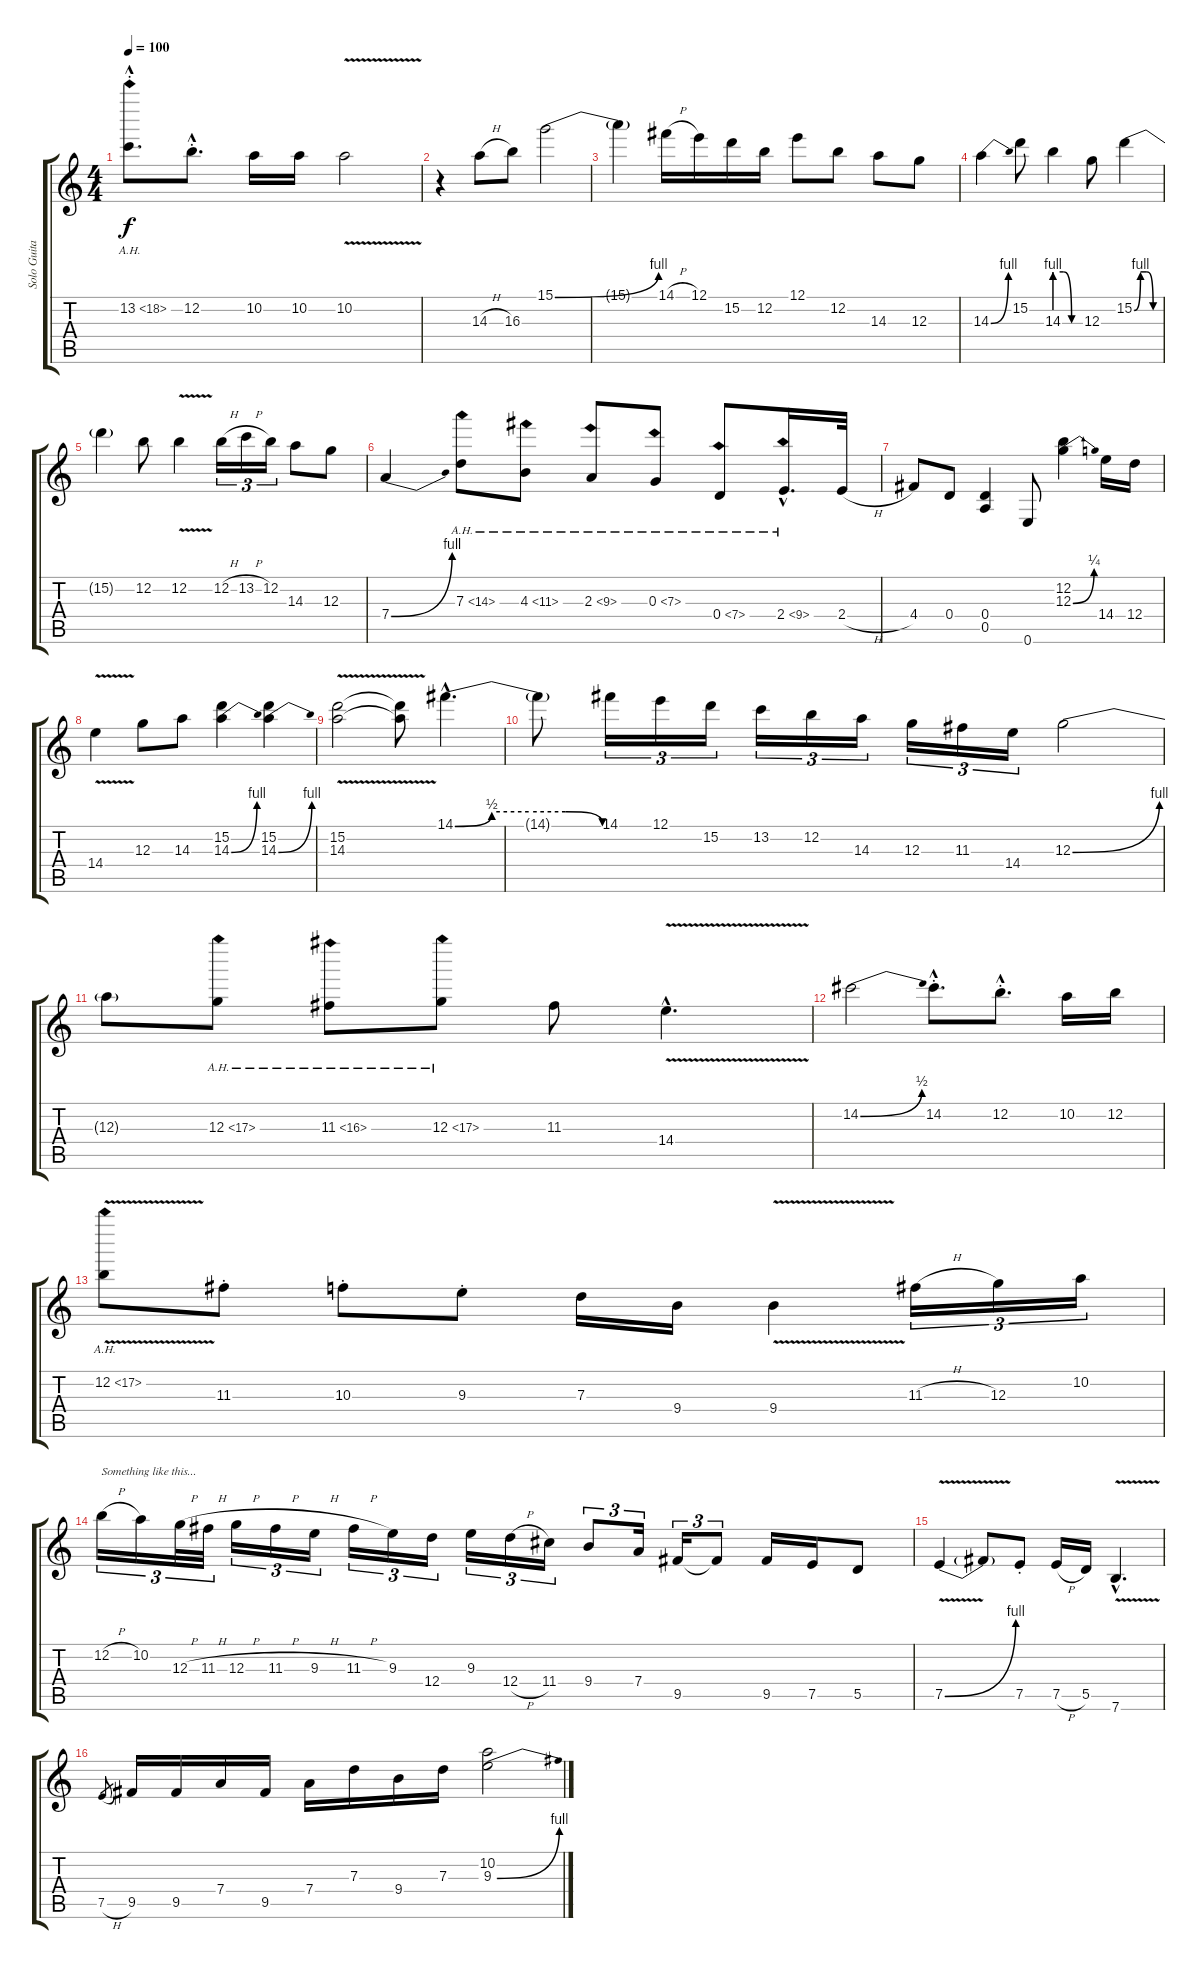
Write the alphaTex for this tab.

\track ("Solo Guitar" "Solo Guita") {instrument overdrivenguitar}
\staff {score tabs}
\tuning (E4 B3 G3 D3 A2 E2) {hide}
\ts (4 4)
\tempo 100
\clef g2
\ks c
13.2{ah 5 hac st}.8{d dy f} 12.2{hac st}.8{d} 10.2.16 10.2.16 10.2{v}.2 |
r.4 14.3{h}.8 16.3.8 15.1{be (bend 0 0 60 4)}.2 |
15.1{t}.4 14.1{h}.16 12.1.16 15.2.16 12.2.16 12.1.8 12.2.8 14.3.8 12.3.8 |
14.3{be (bend 0 0 60 4)}.4 15.2.8 14.3{be (custom 0 4 20 4 40 0 60 0)}.4 12.3.8 15.2{be (custom 0 0 15 4 30 4 45 0 60 0)}.4 |
15.2{t}.4 12.2.8 12.2{v}.4 12.2{h}.16{tu (3 2)} 13.2{h}.16{tu (3 2)} 12.2.16{tu (3 2)} 14.3.8 12.3.8 |
7.4{be (bend 0 0 60 4)}.4 7.3{ah 7}.8 4.3{ah 7}.8 2.3{ah 7}.8 0.3{ah 7}.8 0.4{ah 7}.8 2.4{ah 7 hac}.16{d} 2.4{h}.32 |
4.4.8 0.4.8 (0.4 0.5).4 0.6.8 (12.2 12.3{be (bend 0 0 60 1)}).4 14.4.16 12.4.16 |
14.4{v}.4 12.3.8 14.3.8 (15.2 14.3{be (bend 0 0 60 4)}).4 (15.2 14.3{be (bend 0 0 60 4)}).4 |
(15.2 14.3{v}).2 (15.2{t} 14.3{t}).8 14.1{be (custom 0 0 15 2 30 2 45 2 60 0) hac}.4{d} |
14.1{t}.8 14.1.16{tu (3 2)} 12.1.16{tu (3 2)} 15.2.16{tu (3 2)} 13.2.16{tu (3 2)} 12.2.16{tu (3 2)} 14.3.16{tu (3 2)} 12.3.16{tu (3 2)} 11.3.16{tu (3 2)} 14.4.16{tu (3 2)} 12.3{be (bend 0 0 60 4)}.2 |
12.3{t}.8 12.3{ah 5}.8 11.3{ah 5}.8 12.3{ah 5}.8 11.3.8 14.4{v hac}.4{d} |
14.2{be (bend 0 0 60 2)}.2 14.2{hac st}.8{d} 12.2{hac st}.8{d} 10.2.16 12.2.16 |
12.2{ah 5 v}.8 11.3{st}.8 10.3{st}.8 9.3{st}.8 7.3.16 9.4.16 9.4{v}.4 11.3{h}.16{tu (3 2)} 12.3.16{tu (3 2)} 10.2.16{tu (3 2)} |
12.2{h}.16{tu (3 2) txt "Something like this..."} 10.2.16{tu (3 2)} 12.3{h}.32{tu (3 2)} 11.3{h}.32{tu (3 2)} 12.3{h}.16{tu (3 2)} 11.3{h}.16{tu (3 2)} 9.3{h}.16{tu (3 2)} 11.3{h}.16{tu (3 2)} 9.3.16{tu (3 2)} 12.4.16{tu (3 2)} 9.3.16{tu (3 2)} 12.4{h}.16{tu (3 2)} 11.4.16{tu (3 2)} 9.4.8{tu (3 2)} 7.4.16{tu (3 2)} 9.5.16{tu (3 2)} 9.5{t}.8{tu (3 2)} 9.5.16 7.5.16 5.5.8 |
7.5{be (bend 0 0 60 4) v}.4 7.5{t}.8 7.5{st}.8 7.5{h}.16 5.5.16 7.6{v hac}.4{d} |
7.5{h}.8{gr} 9.5.16 9.5.16 7.4.16 9.5.16 7.4.16 7.3.16 9.4.16 7.3.16 (10.2 9.3{be (bend 0 0 60 4)}).2
